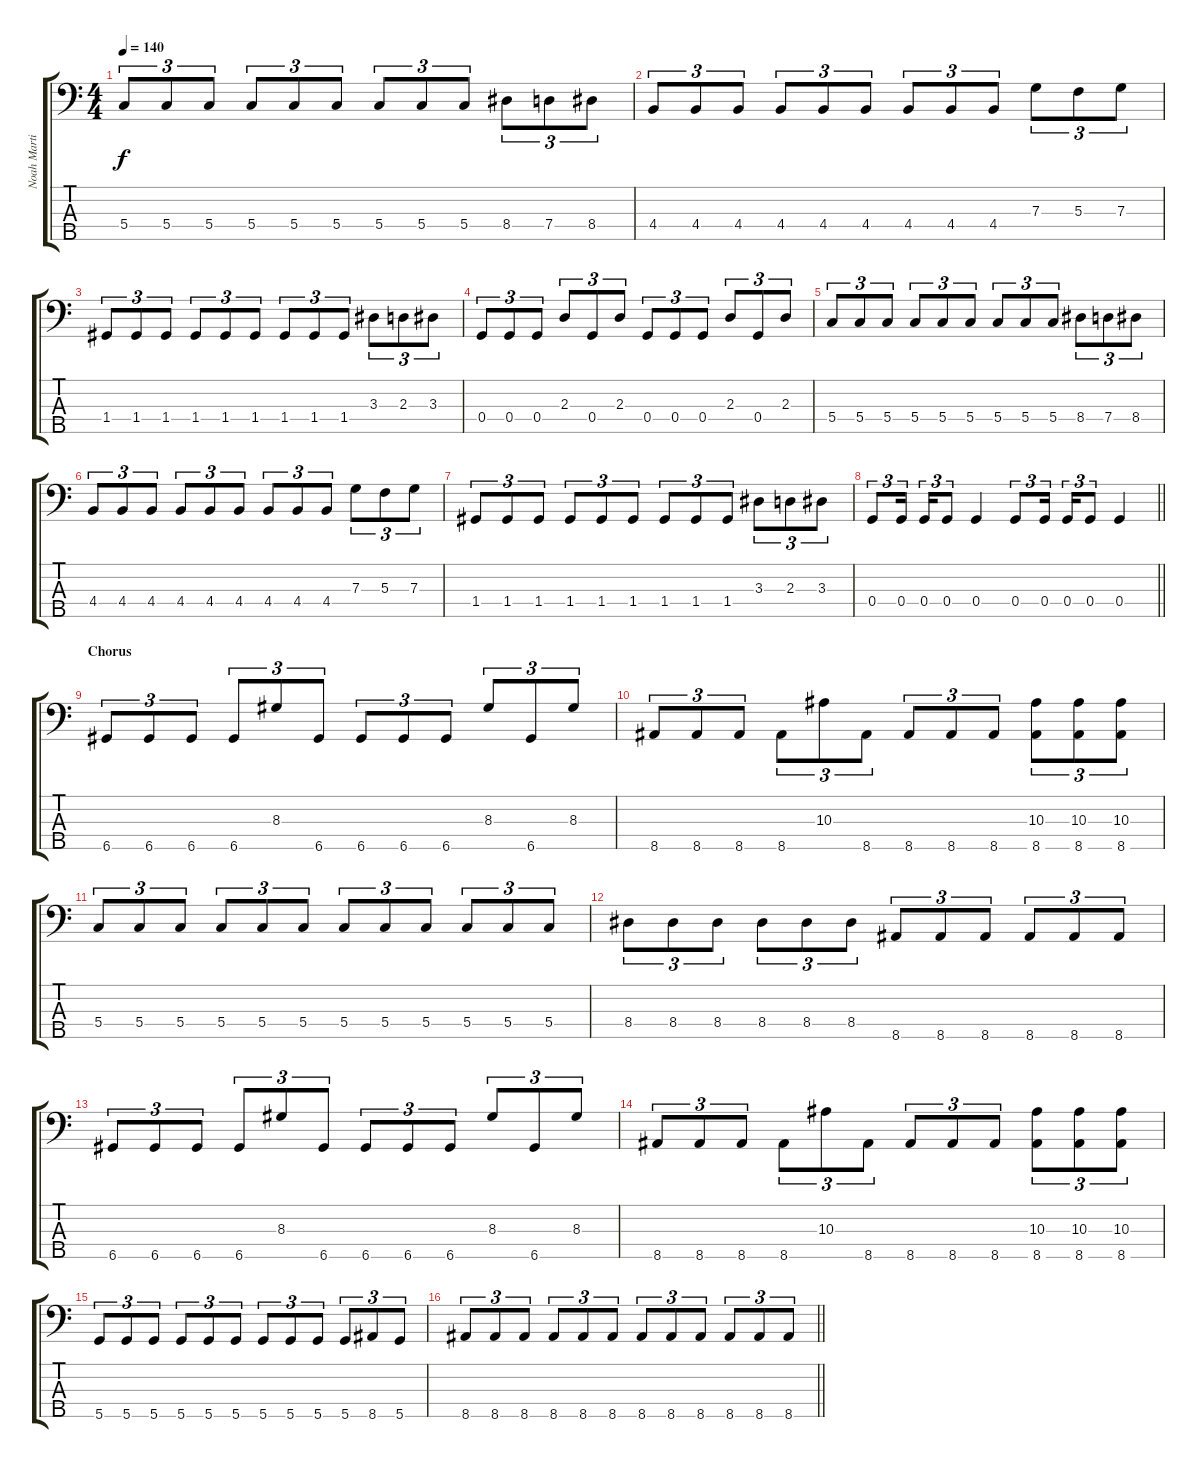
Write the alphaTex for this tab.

\track ("Noah Martin" "Noah Marti") {instrument electricbassfinger}
\staff {score tabs}
\tuning (Bb2 F2 C2 G1 D1) {hide}
\ts (4 4)
\tempo 140
\clef f4
\ks c
5.4.8{tu (3 2) dy f} 5.4.8{tu (3 2)} 5.4.8{tu (3 2)} 5.4.8{tu (3 2)} 5.4.8{tu (3 2)} 5.4.8{tu (3 2)} 5.4.8{tu (3 2)} 5.4.8{tu (3 2)} 5.4.8{tu (3 2)} 8.4.8{tu (3 2)} 7.4.8{tu (3 2)} 8.4.8{tu (3 2)} |
4.4.8{tu (3 2)} 4.4.8{tu (3 2)} 4.4.8{tu (3 2)} 4.4.8{tu (3 2)} 4.4.8{tu (3 2)} 4.4.8{tu (3 2)} 4.4.8{tu (3 2)} 4.4.8{tu (3 2)} 4.4.8{tu (3 2)} 7.3.8{tu (3 2)} 5.3.8{tu (3 2)} 7.3.8{tu (3 2)} |
1.4.8{tu (3 2)} 1.4.8{tu (3 2)} 1.4.8{tu (3 2)} 1.4.8{tu (3 2)} 1.4.8{tu (3 2)} 1.4.8{tu (3 2)} 1.4.8{tu (3 2)} 1.4.8{tu (3 2)} 1.4.8{tu (3 2)} 3.3.8{tu (3 2)} 2.3.8{tu (3 2)} 3.3.8{tu (3 2)} |
0.4.8{tu (3 2)} 0.4.8{tu (3 2)} 0.4.8{tu (3 2)} 2.3.8{tu (3 2)} 0.4.8{tu (3 2)} 2.3.8{tu (3 2)} 0.4.8{tu (3 2)} 0.4.8{tu (3 2)} 0.4.8{tu (3 2)} 2.3.8{tu (3 2)} 0.4.8{tu (3 2)} 2.3.8{tu (3 2)} |
5.4.8{tu (3 2)} 5.4.8{tu (3 2)} 5.4.8{tu (3 2)} 5.4.8{tu (3 2)} 5.4.8{tu (3 2)} 5.4.8{tu (3 2)} 5.4.8{tu (3 2)} 5.4.8{tu (3 2)} 5.4.8{tu (3 2)} 8.4.8{tu (3 2)} 7.4.8{tu (3 2)} 8.4.8{tu (3 2)} |
4.4.8{tu (3 2)} 4.4.8{tu (3 2)} 4.4.8{tu (3 2)} 4.4.8{tu (3 2)} 4.4.8{tu (3 2)} 4.4.8{tu (3 2)} 4.4.8{tu (3 2)} 4.4.8{tu (3 2)} 4.4.8{tu (3 2)} 7.3.8{tu (3 2)} 5.3.8{tu (3 2)} 7.3.8{tu (3 2)} |
1.4.8{tu (3 2)} 1.4.8{tu (3 2)} 1.4.8{tu (3 2)} 1.4.8{tu (3 2)} 1.4.8{tu (3 2)} 1.4.8{tu (3 2)} 1.4.8{tu (3 2)} 1.4.8{tu (3 2)} 1.4.8{tu (3 2)} 3.3.8{tu (3 2)} 2.3.8{tu (3 2)} 3.3.8{tu (3 2)} |
\barLineRight lightlight
0.4.8{tu (3 2)} 0.4.16{tu (3 2) beam splitsecondary} 0.4.16{tu (3 2)} 0.4.8{tu (3 2)} 0.4.4 0.4.8{tu (3 2)} 0.4.16{tu (3 2) beam splitsecondary} 0.4.16{tu (3 2)} 0.4.8{tu (3 2)} 0.4.4 |
\section ("" "Chorus")
6.5.8{tu (3 2)} 6.5.8{tu (3 2)} 6.5.8{tu (3 2)} 6.5.8{tu (3 2)} 8.3.8{tu (3 2)} 6.5.8{tu (3 2)} 6.5.8{tu (3 2)} 6.5.8{tu (3 2)} 6.5.8{tu (3 2)} 8.3.8{tu (3 2)} 6.5.8{tu (3 2)} 8.3.8{tu (3 2)} |
8.5.8{tu (3 2)} 8.5.8{tu (3 2)} 8.5.8{tu (3 2)} 8.5.8{tu (3 2)} 10.3.8{tu (3 2)} 8.5.8{tu (3 2)} 8.5.8{tu (3 2)} 8.5.8{tu (3 2)} 8.5.8{tu (3 2)} (10.3 8.5).8{tu (3 2)} (10.3 8.5).8{tu (3 2)} (10.3 8.5).8{tu (3 2)} |
5.4.8{tu (3 2)} 5.4.8{tu (3 2)} 5.4.8{tu (3 2)} 5.4.8{tu (3 2)} 5.4.8{tu (3 2)} 5.4.8{tu (3 2)} 5.4.8{tu (3 2)} 5.4.8{tu (3 2)} 5.4.8{tu (3 2)} 5.4.8{tu (3 2)} 5.4.8{tu (3 2)} 5.4.8{tu (3 2)} |
8.4.8{tu (3 2)} 8.4.8{tu (3 2)} 8.4.8{tu (3 2)} 8.4.8{tu (3 2)} 8.4.8{tu (3 2)} 8.4.8{tu (3 2)} 8.5.8{tu (3 2)} 8.5.8{tu (3 2)} 8.5.8{tu (3 2)} 8.5.8{tu (3 2)} 8.5.8{tu (3 2)} 8.5.8{tu (3 2)} |
6.5.8{tu (3 2)} 6.5.8{tu (3 2)} 6.5.8{tu (3 2)} 6.5.8{tu (3 2)} 8.3.8{tu (3 2)} 6.5.8{tu (3 2)} 6.5.8{tu (3 2)} 6.5.8{tu (3 2)} 6.5.8{tu (3 2)} 8.3.8{tu (3 2)} 6.5.8{tu (3 2)} 8.3.8{tu (3 2)} |
8.5.8{tu (3 2)} 8.5.8{tu (3 2)} 8.5.8{tu (3 2)} 8.5.8{tu (3 2)} 10.3.8{tu (3 2)} 8.5.8{tu (3 2)} 8.5.8{tu (3 2)} 8.5.8{tu (3 2)} 8.5.8{tu (3 2)} (10.3 8.5).8{tu (3 2)} (10.3 8.5).8{tu (3 2)} (10.3 8.5).8{tu (3 2)} |
5.5.8{tu (3 2)} 5.5.8{tu (3 2)} 5.5.8{tu (3 2)} 5.5.8{tu (3 2)} 5.5.8{tu (3 2)} 5.5.8{tu (3 2)} 5.5.8{tu (3 2)} 5.5.8{tu (3 2)} 5.5.8{tu (3 2)} 5.5.8{tu (3 2)} 8.5.8{tu (3 2)} 5.5.8{tu (3 2)} |
\barLineRight lightlight
8.5.8{tu (3 2)} 8.5.8{tu (3 2)} 8.5.8{tu (3 2)} 8.5.8{tu (3 2)} 8.5.8{tu (3 2)} 8.5.8{tu (3 2)} 8.5.8{tu (3 2)} 8.5.8{tu (3 2)} 8.5.8{tu (3 2)} 8.5.8{tu (3 2)} 8.5.8{tu (3 2)} 8.5.8{tu (3 2)}
